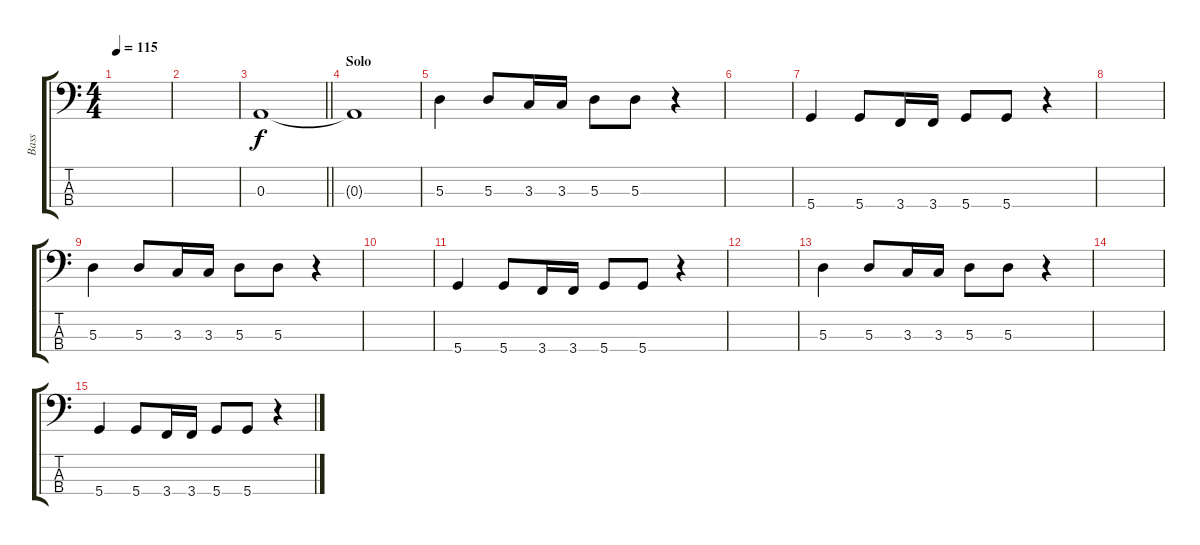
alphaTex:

\track ("Bass" "Bass") {instrument electricbassfinger}
\staff {score tabs}
\tuning (G2 D2 A1 D1) {hide}
\ts (4 4)
\tempo 115
\clef f4
\ks c
|
|
\barLineRight lightlight
0.3.1 |
\section ("" "Solo")
0.3{t}.1 |
5.3.4 5.3.8 3.3.16 3.3.16 5.3.8 5.3.8 r.4 |
|
5.4.4 5.4.8 3.4.16 3.4.16 5.4.8 5.4.8 r.4 |
|
5.3.4 5.3.8 3.3.16 3.3.16 5.3.8 5.3.8 r.4 |
|
5.4.4 5.4.8 3.4.16 3.4.16 5.4.8 5.4.8 r.4 |
|
5.3.4 5.3.8 3.3.16 3.3.16 5.3.8 5.3.8 r.4 |
|
5.4.4 5.4.8 3.4.16 3.4.16 5.4.8 5.4.8 r.4
